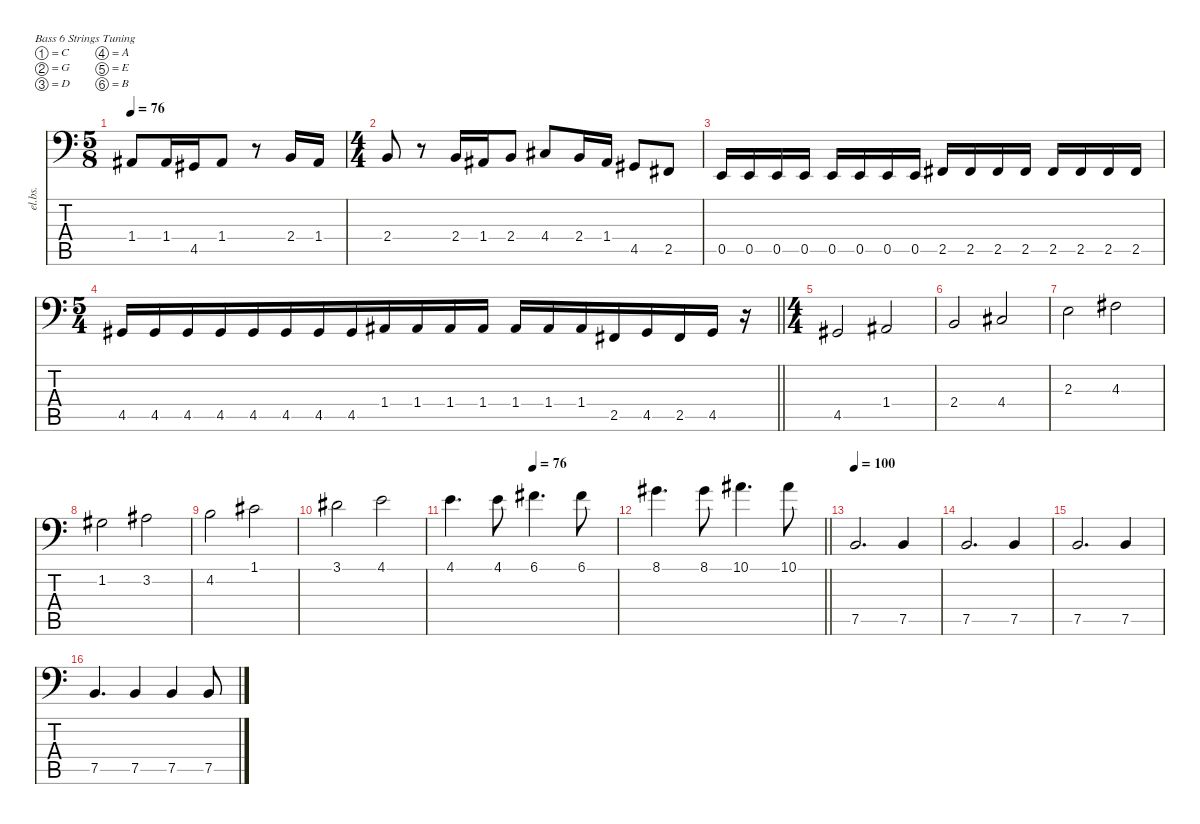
\defaultSystemsLayout 4
\hideDynamics
\bracketExtendMode nobrackets
\otherSystemsTrackNameOrientation horizontal
\track ("John Myung (Bass)" "el.bs.") {instrument electricbassfinger}
\staff {score tabs}
\tuning (C3 G2 D2 A1 E1 B0)
\ts (5 8)
\tempo 76
\clef f4
\ks c
1.4{acc #}.8{dy f beam Up} 1.4{acc #}.16{beam Up} 4.5{acc #}.16{beam Up} 1.4{acc #}.8{beam Up} r.8{beam Up} 2.4.16{beam Up} 1.4{acc #}.16{beam Up} |
\ts (4 4)
\beaming (8 2 2 2 2)
2.4.8{beam Up} r.8{beam Up} 2.4.16{beam Up} 1.4{acc #}.16{beam Up} 2.4.8{beam Up} 4.4{acc #}.8{beam Up} 2.4.16{beam Up} 1.4{acc #}.16{beam Up} 4.5{acc #}.8{beam Up} 2.5{acc #}.8{beam Up} |
0.5.16{beam Up} 0.5.16{beam Up} 0.5.16{beam Up} 0.5.16{beam Up} 0.5.16{beam Up} 0.5.16{beam Up} 0.5.16{beam Up} 0.5.16{beam Up} 2.5{acc #}.16{beam Up} 2.5{acc #}.16{beam Up} 2.5{acc #}.16{beam Up} 2.5{acc #}.16{beam Up} 2.5{acc #}.16{beam Up} 2.5{acc #}.16{beam Up} 2.5{acc #}.16{beam Up} 2.5{acc #}.16{beam Up} |
\ts (5 4)
\beaming (8 6 4)
\barLineRight lightlight
4.5{acc #}.16{beam Up} 4.5{acc #}.16{beam Up} 4.5{acc #}.16{beam Up} 4.5{acc #}.16{beam Up} 4.5{acc #}.16{beam Up} 4.5{acc #}.16{beam Up} 4.5{acc #}.16{beam Up} 4.5{acc #}.16{beam Up} 1.4{acc #}.16{beam Up} 1.4{acc #}.16{beam Up} 1.4{acc #}.16{beam Up} 1.4{acc #}.16{beam Up} 1.4{acc #}.16{beam Up} 1.4{acc #}.16{beam Up} 1.4{acc #}.16{beam Up} 2.5{acc #}.16{beam Up} 4.5{acc #}.16{beam Up} 2.5{acc #}.16{beam Up} 4.5{acc #}.16{beam Up} r.16{beam Up} |
\ts (4 4)
\beaming (8 2 2 2 2)
4.5{acc #}.2{beam Up} 1.4{acc #}.2{beam Up} |
2.4.2{beam Up} 4.4{acc #}.2{beam Up} |
2.3.2{beam Down} 4.3{acc #}.2{beam Down} |
1.2{acc #}.2{beam Down} 3.2{acc #}.2{beam Down} |
4.2.2{beam Down} 1.1{acc #}.2{beam Down} |
3.1{acc #}.2{beam Down} 4.1.2{beam Down} |
\tempo (76 0.5)
4.1.4{d beam Down} 4.1.8{beam Down} 6.1{acc #}.4{d beam Down} 6.1{acc #}.8{beam Down} |
\tempo (60 0.9625 hide)
\barLineRight lightlight
8.1{acc #}.4{d beam Down} 8.1{acc #}.8{beam Down} 10.1{acc #}.4{d beam Down} 10.1{acc #}.8{beam Down} |
\tempo 100
7.5.2{d beam Up} 7.5.4{beam Up} |
7.5.2{d beam Up} 7.5.4{beam Up} |
7.5.2{d beam Up} 7.5.4{beam Up} |
7.5.4{d beam Up} 7.5.4{beam Up} 7.5.4{beam Up} 7.5.8{beam Up}
